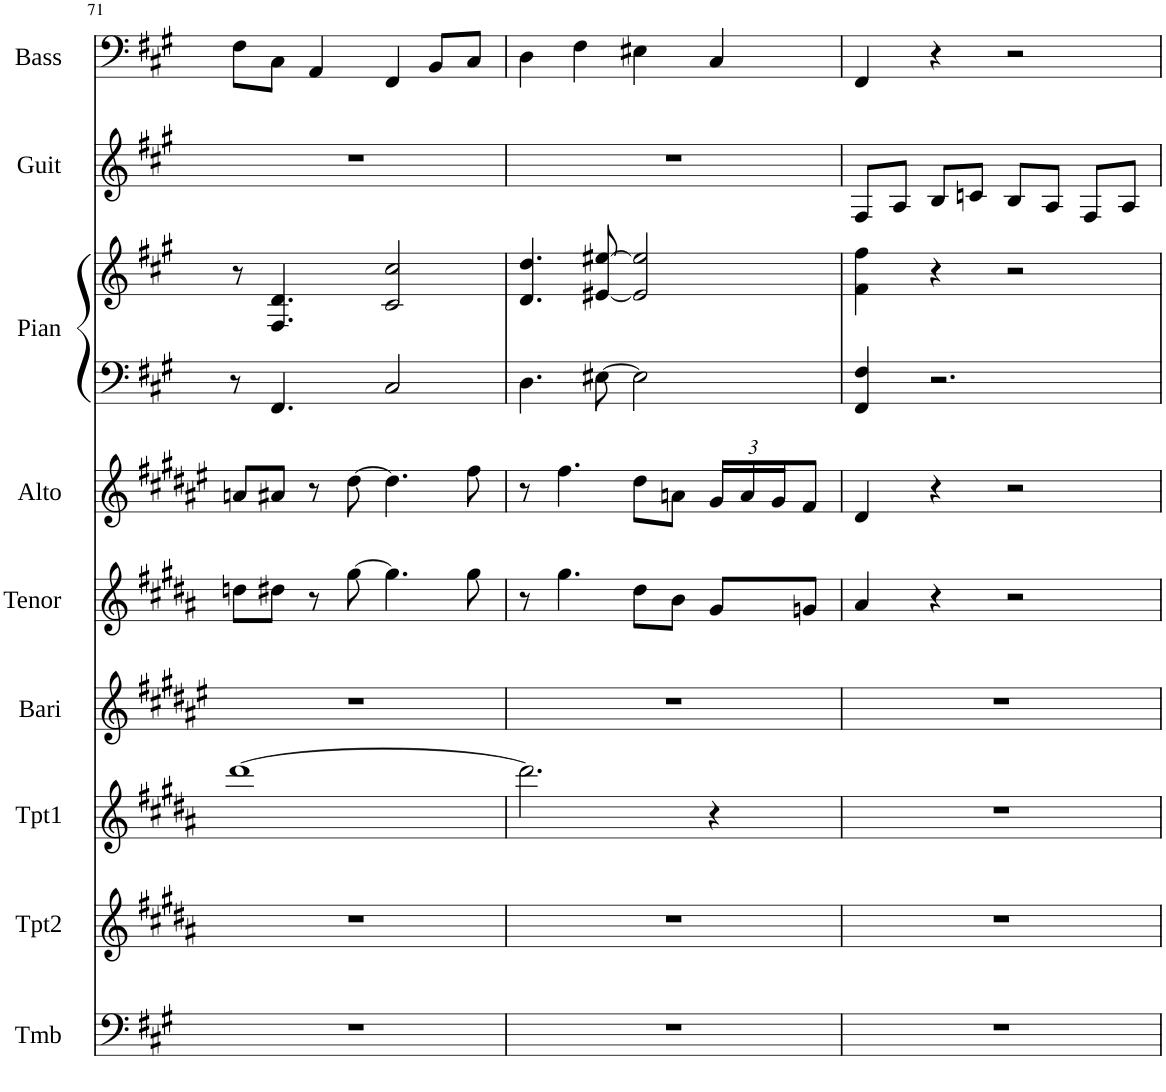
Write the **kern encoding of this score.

**kern	**kern	**kern	**kern	**kern	**kern	**kern	**kern	**kern	**kern
*part9	*part8	*part7	*part6	*part5	*part4	*part3	*part3	*part2	*part1
*staff10	*staff9	*staff8	*staff7	*staff6	*staff5	*staff4	*staff3	*staff2	*staff1
*I"Trombone	*I"Trumpet 2	*I"Trumpet 1	*I"Baritone Sax	*I"Tenor Sax	*I"Alto Sax	*I"Piano	*	*I"Guitar	*I"Bass
*I'Tmb	*I'Tpt2	*I'Tpt1	*I'Bari	*I'Tenor	*I'Alto	*I'Pian	*	*I'Guit	*I'Bass
!!LO:PB:g=z
*clefF4	*clefG2	*clefG2	*clefG2	*clefG2	*clefG2	*clefF4	*clefG2	*clefG2	*clefF4
*	*Trd8c14	*Trd8c14	*Trd-2c-3	*Trd1c2	*Trd5c9	*	*	*	*
*k[f#c#g#]	*k[f#c#g#d#a#]	*k[f#c#g#d#a#]	*k[f#c#g#d#a#e#]	*k[f#c#g#d#a#]	*k[f#c#g#d#a#e#]	*k[f#c#g#]	*k[f#c#g#]	*k[f#c#g#]	*k[f#c#g#]
*M4/4	*M4/4	*M4/4	*M4/4	*M4/4	*M4/4	*M4/4	*M4/4	*M4/4	*M4/4
=71	=71	=71	=71	=71	=71	=71	=71	=71	=71
1r	1r	[1ddd#	1r	8ddn\L	8an/L	8r	8r	1r	8F#\L
.	.	.	.	8dd#X\J	8a#X/J	4.FF#/	4.F#/ 4.d/	.	8C#\J
.	.	.	.	8r	8r	.	.	.	4AA/
.	.	.	.	[8gg#\	[8dd#\	.	.	.	.
.	.	.	.	4.gg#\]	4.dd#\]	2C#/	2c#/ 2cc#/	.	4FF#/
.	.	.	.	.	.	.	.	.	8BB/L
.	.	.	.	8gg#\	8ff#\	.	.	.	8C#/J
=72	=72	=72	=72	=72	=72	=72	=72	=72	=72
1r	1r	2.ddd#\]	1r	8r	8r	4.D\	4.d/ 4.dd/	1r	4D\
.	.	.	.	4.gg#\	4.ff#\	.	.	.	.
.	.	.	.	.	.	.	.	.	4F#\
.	.	.	.	.	.	[8E#X\	[8e#X/ [8ee#X/	.	.
.	.	.	.	8dd#\L	8dd#\L	2E#\]	2e#/] 2ee#/]	.	4E#X\
.	.	.	.	8b\J	8an\J	.	.	.	.
*	*	*	*	*	*Xbrackettup	*	*	*	*
.	.	4r	.	8g#/L	24g#/LL	.	.	.	4C#/
.	.	.	.	.	24a/	.	.	.	.
.	.	.	.	.	24g#/J	.	.	.	.
.	.	.	.	8gn/J	8f#/J	.	.	.	.
=73	=73	=73	=73	=73	=73	=73	=73	=73	=73
1r	1r	1r	1r	4a#/	4d#/	4FF#/ 4F#/	4f#\ 4ff#\	8F#/L	4FF#/
.	.	.	.	.	.	.	.	8A/J	.
.	.	.	.	4r	4r	2.r	4r	8B/L	4r
.	.	.	.	.	.	.	.	8cn/J	.
.	.	.	.	2r	2r	.	2r	8B/L	2r
.	.	.	.	.	.	.	.	8A/J	.
.	.	.	.	.	.	.	.	8F#/L	.
.	.	.	.	.	.	.	.	8A/J	.
=	=	=	=	=	=	=	=	=	=
*-	*-	*-	*-	*-	*-	*-	*-	*-	*-
